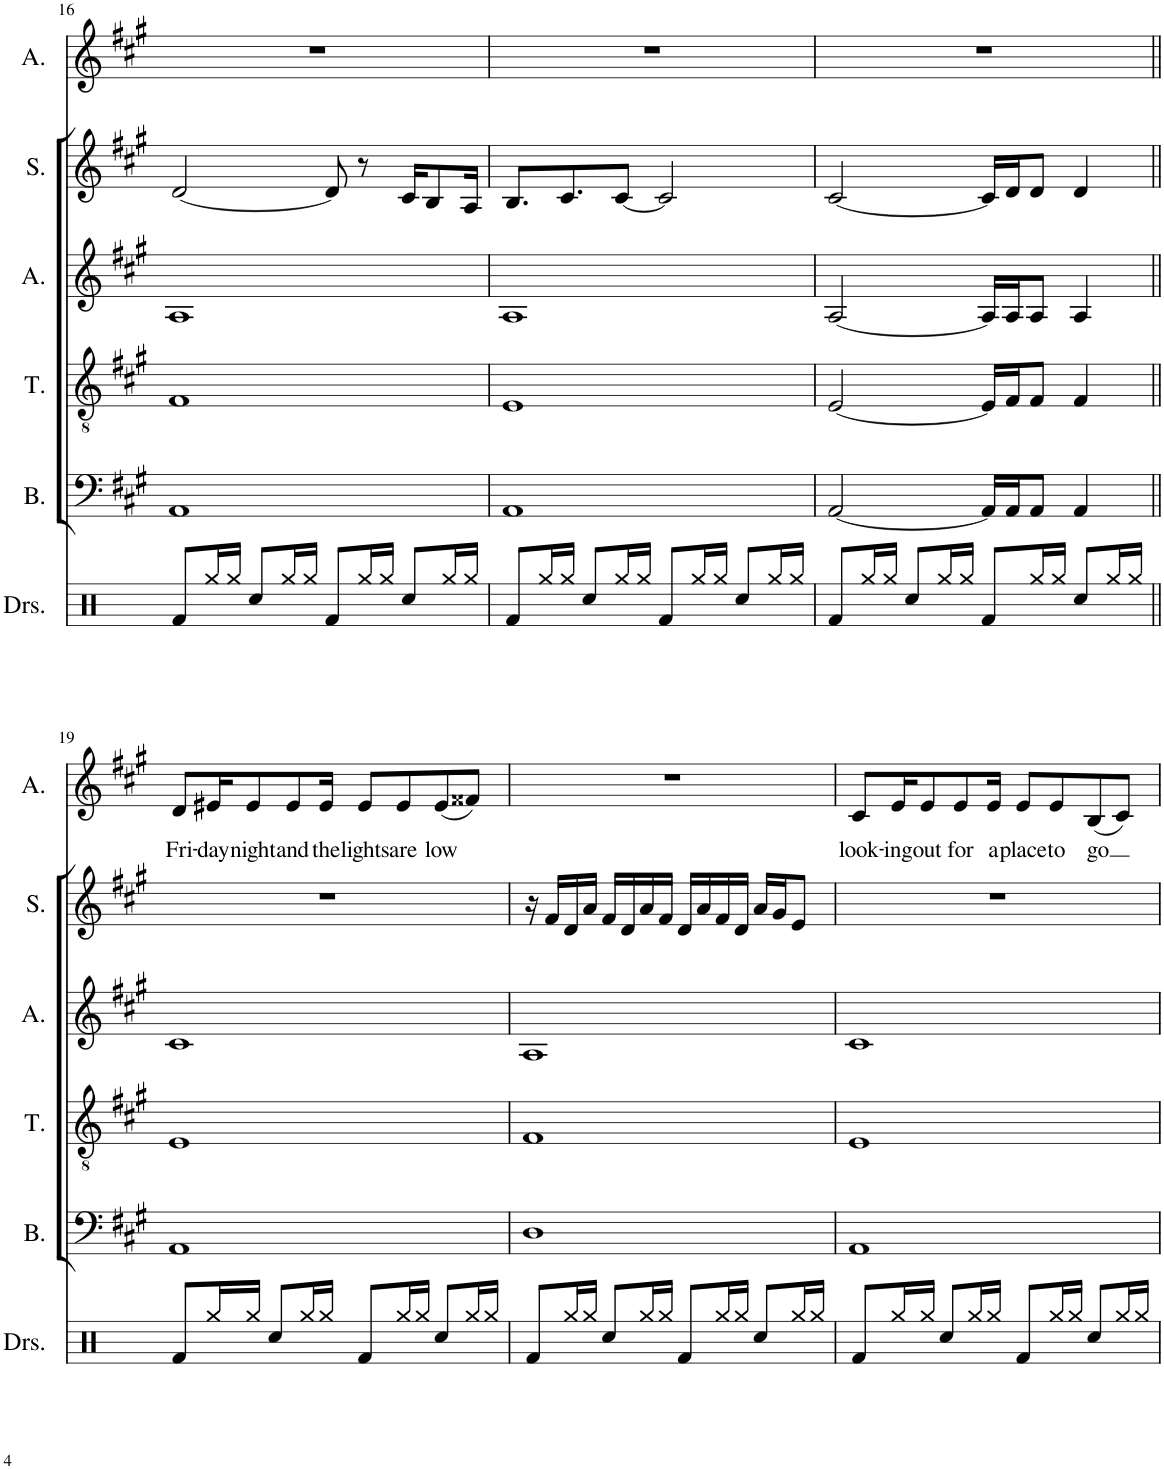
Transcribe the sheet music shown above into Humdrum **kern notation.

**kern	**kern	**kern	**kern	**kern	**kern	**text
*part6	*part5	*part4	*part3	*part2	*part1	*part1
*staff6	*staff5	*staff4	*staff3	*staff2	*staff1	*staff1
*I"Drumset	*I"Bass	*I"Tenor	*I"Alto	*I"Soprano	*I"Alto	*
*I'Drs.	*I'B.	*I'T.	*I'A.	*I'S.	*I'A.	*
!!LO:PB:g=z
*clefX	*clefF4	*clefGv2	*clefG2	*clefG2	*clefG2	*
*k[]	*k[f#c#g#]	*k[f#c#g#]	*k[f#c#g#]	*k[f#c#g#]	*k[f#c#g#]	*
*M4/4	*M4/4	*M4/4	*M4/4	*M4/4	*M4/4	*
=16	=16	=16	=16	=16	=16	=16
8Rf/L	1AA	1F#	1A	[2d/	1r	.
16Rgg/L	.	.	.	.	.	.
16Rgg/JJ	.	.	.	.	.	.
8Rcc/L	.	.	.	.	.	.
16Rgg/L	.	.	.	.	.	.
16Rgg/JJ	.	.	.	.	.	.
8Rf/L	.	.	.	8d/]	.	.
16Rgg/L	.	.	.	8r	.	.
16Rgg/JJ	.	.	.	.	.	.
8Rcc/L	.	.	.	16c#/KL	.	.
.	.	.	.	8B/	.	.
16Rgg/L	.	.	.	.	.	.
16Rgg/JJ	.	.	.	16A/Jk	.	.
=17	=17	=17	=17	=17	=17	=17
8Rf/L	1AA	1E	1A	8.B/L	1r	.
16Rgg/L	.	.	.	.	.	.
16Rgg/JJ	.	.	.	8.c#/	.	.
8Rcc/L	.	.	.	.	.	.
16Rgg/L	.	.	.	[8c#/J	.	.
16Rgg/JJ	.	.	.	.	.	.
8Rf/L	.	.	.	2c#/]	.	.
16Rgg/L	.	.	.	.	.	.
16Rgg/JJ	.	.	.	.	.	.
8Rcc/L	.	.	.	.	.	.
16Rgg/L	.	.	.	.	.	.
16Rgg/JJ	.	.	.	.	.	.
=18	=18	=18	=18	=18	=18	=18
8Rf/L	[2AA/	[2E/	[2A/	[2c#/	1r	.
16Rgg/L	.	.	.	.	.	.
16Rgg/JJ	.	.	.	.	.	.
8Rcc/L	.	.	.	.	.	.
16Rgg/L	.	.	.	.	.	.
16Rgg/JJ	.	.	.	.	.	.
8Rf/L	16AA/LL]	16E/LL]	16A/LL]	16c#/LL]	.	.
.	16AA/J	16F#/J	16A/J	16d/J	.	.
16Rgg/L	8AA/J	8F#/J	8A/J	8d/J	.	.
16Rgg/JJ	.	.	.	.	.	.
8Rcc/L	4AA/	4F#/	4A/	4d/	.	.
16Rgg/L	.	.	.	.	.	.
16Rgg/JJ	.	.	.	.	.	.
!!LO:LB:g=z
=19||	=19||	=19||	=19||	=19||	=19||	=19||
!	!	!	!	!	!	!LO:LY:b
8Rf/L	1AA	1E	1c#	1r	8d/L	Fri-
!	!	!	!	!	!	!LO:LY:b
16Rgg/L	.	.	.	.	16e#X/K	-day
!	!	!	!	!	!	!LO:LY:b
16Rgg/JJ	.	.	.	.	8e#/	night
8Rcc/L	.	.	.	.	.	.
!	!	!	!	!	!	!LO:LY:b
.	.	.	.	.	8e#/	and
16Rgg/L	.	.	.	.	.	.
!	!	!	!	!	!	!LO:LY:b
16Rgg/JJ	.	.	.	.	16e#/Jk	the
!	!	!	!	!	!	!LO:LY:b
8Rf/L	.	.	.	.	8e#/L	lights
!	!	!	!	!	!	!LO:LY:b
16Rgg/L	.	.	.	.	8e#/	are
16Rgg/JJ	.	.	.	.	.	.
!	!	!	!	!	!	!LO:LY:b
8Rcc/L	.	.	.	.	(8e#/	low
16Rgg/L	.	.	.	.	8f##X/J)	.
16Rgg/JJ	.	.	.	.	.	.
=20	=20	=20	=20	=20	=20	=20
8Rf/L	1D	1F#	1A	16r	1r	.
.	.	.	.	16f#/LL	.	.
16Rgg/L	.	.	.	16d/	.	.
16Rgg/JJ	.	.	.	16a/JJ	.	.
8Rcc/L	.	.	.	16f#/LL	.	.
.	.	.	.	16d/	.	.
16Rgg/L	.	.	.	16a/	.	.
16Rgg/JJ	.	.	.	16f#/JJ	.	.
8Rf/L	.	.	.	16d/LL	.	.
.	.	.	.	16a/	.	.
16Rgg/L	.	.	.	16f#/	.	.
16Rgg/JJ	.	.	.	16d/JJ	.	.
8Rcc/L	.	.	.	16a/LL	.	.
.	.	.	.	16g#/J	.	.
16Rgg/L	.	.	.	8e/J	.	.
16Rgg/JJ	.	.	.	.	.	.
=21	=21	=21	=21	=21	=21	=21
!	!	!	!	!	!	!LO:LY:b
8Rf/L	1AA	1E	1c#	1r	8c#/L	look-
!	!	!	!	!	!	!LO:LY:b
16Rgg/L	.	.	.	.	16e/K	-ing
!	!	!	!	!	!	!LO:LY:b
16Rgg/JJ	.	.	.	.	8e/	out
8Rcc/L	.	.	.	.	.	.
!	!	!	!	!	!	!LO:LY:b
.	.	.	.	.	8e/	for
16Rgg/L	.	.	.	.	.	.
!	!	!	!	!	!	!LO:LY:b
16Rgg/JJ	.	.	.	.	16e/Jk	a
!	!	!	!	!	!	!LO:LY:b
8Rf/L	.	.	.	.	8e/L	place
!	!	!	!	!	!	!LO:LY:b
16Rgg/L	.	.	.	.	8e/	to
16Rgg/JJ	.	.	.	.	.	.
!	!	!	!	!	!	!LO:LY:b
8Rcc/L	.	.	.	.	(8B/	go
16Rgg/L	.	.	.	.	8c#/J)	.
16Rgg/JJ	.	.	.	.	.	.
=	=	=	=	=	=	=
*-	*-	*-	*-	*-	*-	*-
